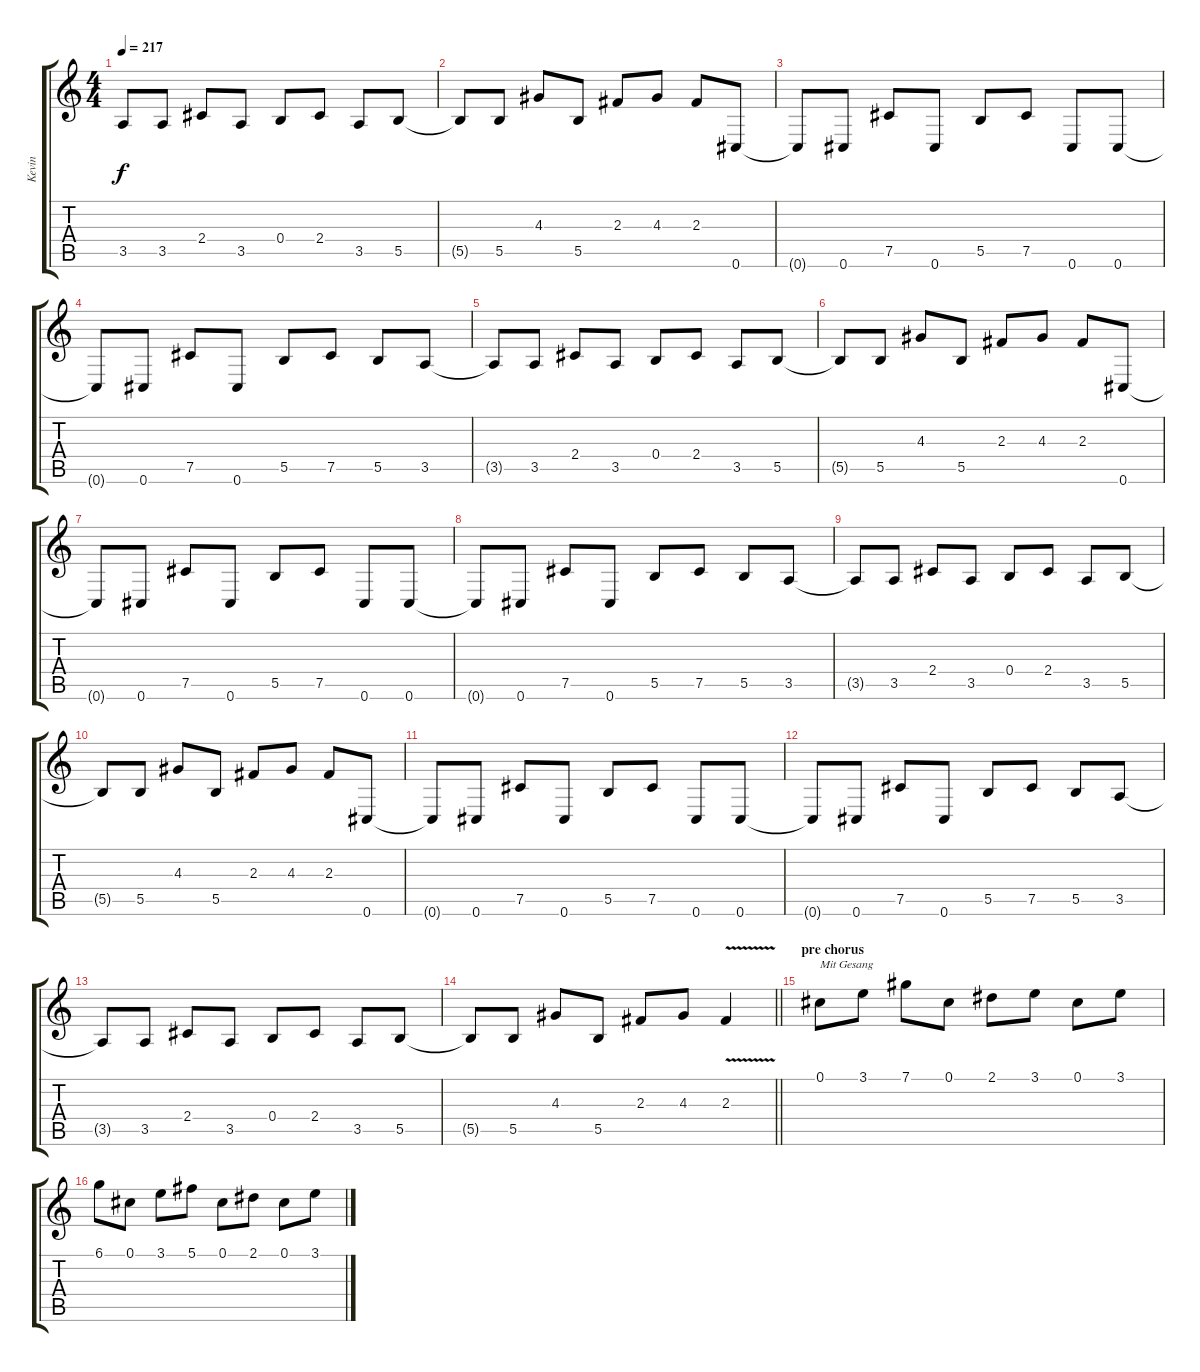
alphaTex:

\track ("Kevin" "Kevin") {instrument distortionguitar}
\staff {score tabs}
\tuning (Db4 Ab3 E3 B2 Gb2 Db2) {hide}
\ts (4 4)
\tempo 217
\clef g2
\ks c
3.5{t}.8{dy f} 3.5.8 2.4.8 3.5.8 0.4.8 2.4.8 3.5.8 5.5.8 |
5.5{t}.8 5.5.8 4.3.8 5.5.8 2.3.8 4.3.8 2.3.8 0.6.8 |
0.6{t}.8 0.6.8 7.5.8 0.6.8 5.5.8 7.5.8 0.6.8 0.6.8 |
0.6{t}.8 0.6.8 7.5.8 0.6.8 5.5.8 7.5.8 5.5.8 3.5.8 |
3.5{t}.8 3.5.8 2.4.8 3.5.8 0.4.8 2.4.8 3.5.8 5.5.8 |
5.5{t}.8 5.5.8 4.3.8 5.5.8 2.3.8 4.3.8 2.3.8 0.6.8 |
0.6{t}.8 0.6.8 7.5.8 0.6.8 5.5.8 7.5.8 0.6.8 0.6.8 |
0.6{t}.8 0.6.8 7.5.8 0.6.8 5.5.8 7.5.8 5.5.8 3.5.8 |
3.5{t}.8 3.5.8 2.4.8 3.5.8 0.4.8 2.4.8 3.5.8 5.5.8 |
5.5{t}.8 5.5.8 4.3.8 5.5.8 2.3.8 4.3.8 2.3.8 0.6.8 |
0.6{t}.8 0.6.8 7.5.8 0.6.8 5.5.8 7.5.8 0.6.8 0.6.8 |
0.6{t}.8 0.6.8 7.5.8 0.6.8 5.5.8 7.5.8 5.5.8 3.5.8 |
3.5{t}.8 3.5.8 2.4.8 3.5.8 0.4.8 2.4.8 3.5.8 5.5.8 |
\barLineRight lightlight
5.5{t}.8 5.5.8 4.3.8 5.5.8 2.3.8 4.3.8 2.3{v}.4 |
\section ("" "pre chorus")
0.1.8{txt "Mit Gesang"} 3.1.8 7.1.8 0.1.8 2.1.8 3.1.8 0.1.8 3.1.8 |
6.1.8 0.1.8 3.1.8 5.1.8 0.1.8 2.1.8 0.1.8 3.1.8
